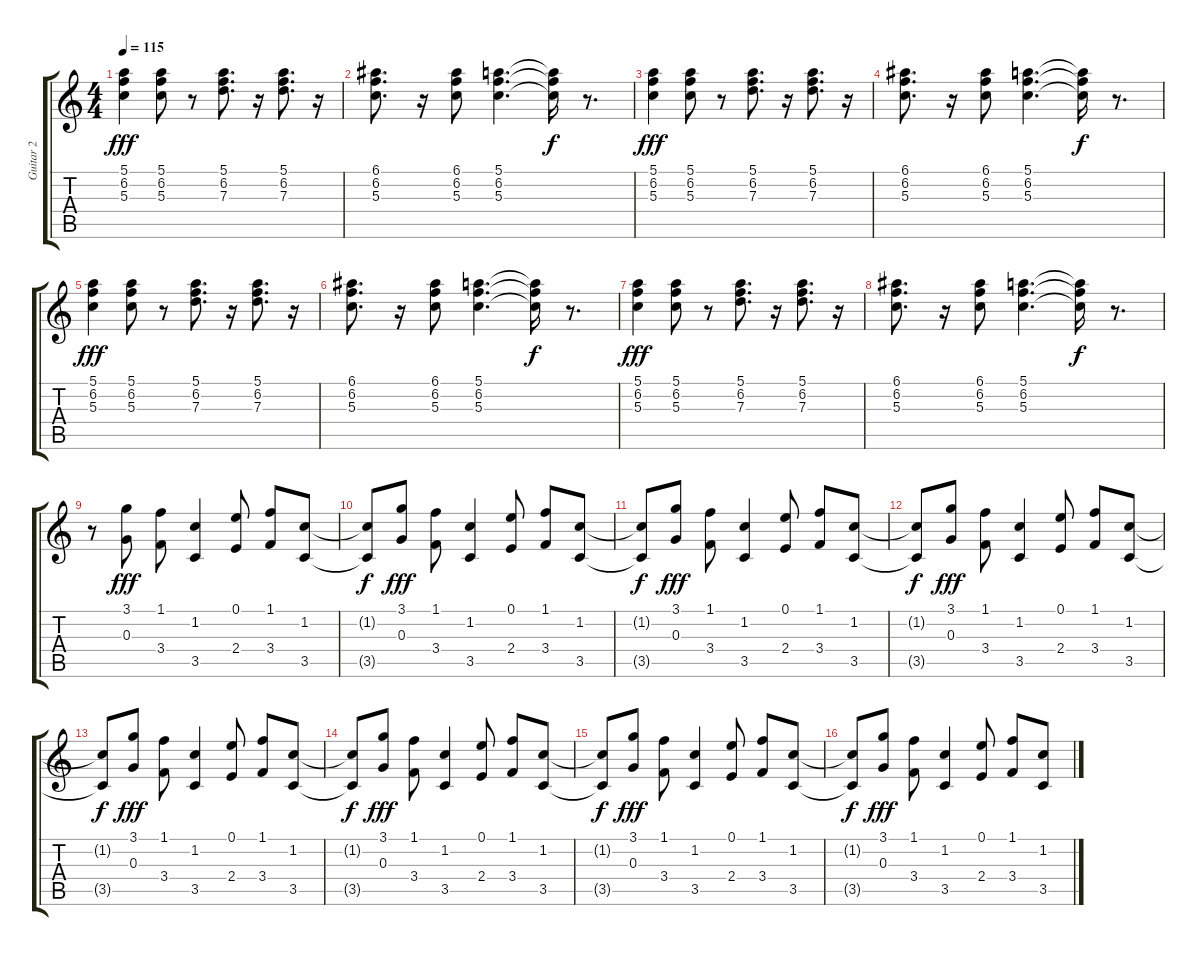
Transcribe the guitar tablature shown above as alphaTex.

\track ("Guitar 2" "Guitar 2") {instrument acousticguitarsteel}
\staff {score tabs}
\tuning (E4 B3 G3 D3 A2 E2) {hide}
\ts (4 4)
\tempo 115
\clef g2
\ks c
(5.1 6.2 5.3).4{dy fff} (5.1 6.2 5.3).8{volume 12} r.8 (5.1 6.2 7.3).8{d volume 8} r.16 (5.1 6.2 7.3).8{d volume 12} r.16 |
(6.1 6.2 5.3).8{d volume 8} r.16 (6.1 6.2 5.3).8 (5.1 6.2 5.3).4{d} (5.1{t} 6.2{t} 5.3{t}).16{dy f} r.8{d} |
(5.1 6.2 5.3).4{dy fff} (5.1 6.2 5.3).8{volume 12} r.8 (5.1 6.2 7.3).8{d volume 8} r.16 (5.1 6.2 7.3).8{d volume 12} r.16 |
(6.1 6.2 5.3).8{d volume 8} r.16 (6.1 6.2 5.3).8 (5.1 6.2 5.3).4{d} (5.1{t} 6.2{t} 5.3{t}).16{dy f} r.8{d} |
(5.1 6.2 5.3).4{dy fff} (5.1 6.2 5.3).8{volume 12} r.8 (5.1 6.2 7.3).8{d volume 8} r.16 (5.1 6.2 7.3).8{d volume 12} r.16 |
(6.1 6.2 5.3).8{d volume 8} r.16 (6.1 6.2 5.3).8 (5.1 6.2 5.3).4{d} (5.1{t} 6.2{t} 5.3{t}).16{dy f} r.8{d} |
(5.1 6.2 5.3).4{dy fff} (5.1 6.2 5.3).8{volume 12} r.8 (5.1 6.2 7.3).8{d volume 8} r.16 (5.1 6.2 7.3).8{d volume 12} r.16 |
(6.1 6.2 5.3).8{d volume 8} r.16 (6.1 6.2 5.3).8 (5.1 6.2 5.3).4{d} (5.1{t} 6.2{t} 5.3{t}).16{dy f} r.8{d} |
r.8 (3.1 0.3).8{dy fff} (1.1 3.4).8 (1.2 3.5).4 (0.1 2.4).8 (1.1 3.4).8 (1.2 3.5).8 |
(1.2{t} 3.5{t}).8{dy f} (3.1 0.3).8{dy fff} (1.1 3.4).8 (1.2 3.5).4 (0.1 2.4).8 (1.1 3.4).8 (1.2 3.5).8 |
(1.2{t} 3.5{t}).8{dy f} (3.1 0.3).8{dy fff} (1.1 3.4).8 (1.2 3.5).4 (0.1 2.4).8 (1.1 3.4).8 (1.2 3.5).8 |
(1.2{t} 3.5{t}).8{dy f} (3.1 0.3).8{dy fff} (1.1 3.4).8 (1.2 3.5).4 (0.1 2.4).8 (1.1 3.4).8 (1.2 3.5).8 |
(1.2{t} 3.5{t}).8{dy f} (3.1 0.3).8{dy fff} (1.1 3.4).8 (1.2 3.5).4 (0.1 2.4).8 (1.1 3.4).8 (1.2 3.5).8 |
(1.2{t} 3.5{t}).8{dy f} (3.1 0.3).8{dy fff} (1.1 3.4).8 (1.2 3.5).4 (0.1 2.4).8 (1.1 3.4).8 (1.2 3.5).8 |
(1.2{t} 3.5{t}).8{dy f} (3.1 0.3).8{dy fff} (1.1 3.4).8 (1.2 3.5).4 (0.1 2.4).8 (1.1 3.4).8 (1.2 3.5).8 |
(1.2{t} 3.5{t}).8{dy f} (3.1 0.3).8{dy fff} (1.1 3.4).8 (1.2 3.5).4 (0.1 2.4).8 (1.1 3.4).8 (1.2 3.5).8
